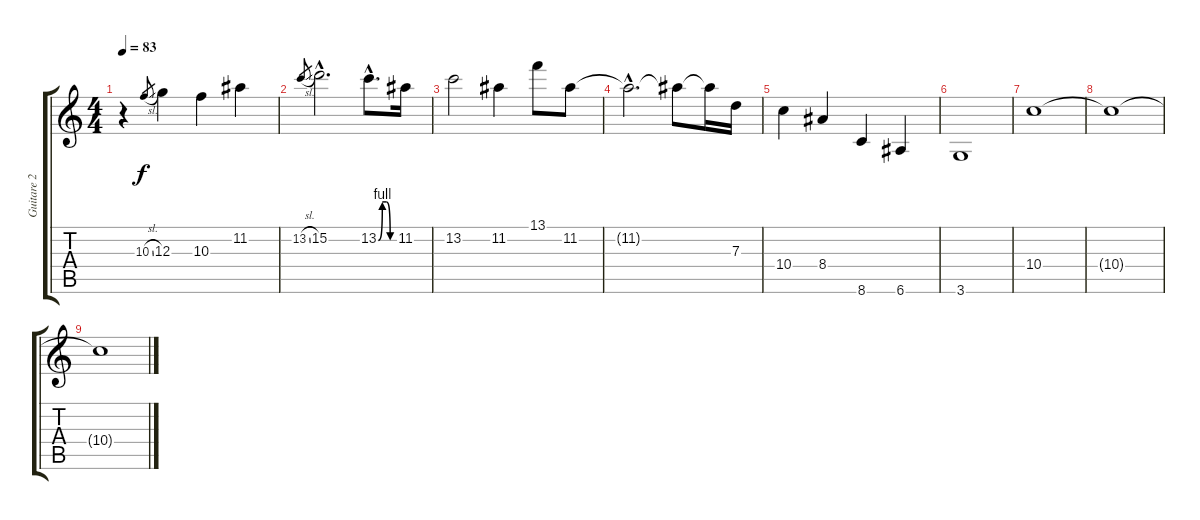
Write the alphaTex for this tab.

\track ("Guitare 2" "Guitare 2") {instrument overdrivenguitar}
\staff {score tabs}
\tuning (E4 B3 G3 D3 A2 E2) {hide}
\ts (4 4)
\tempo 83
\clef g2
\ks c
r.4{dy f} 10.3{sl}.8{gr} 12.3.4 10.3.4 11.2.4 |
13.2{sl}.8{gr} 15.2{hac}.2{d} 13.2{be (custom 0 0 15 4 30 4 45 0 60 0) hac}.8{d} 11.2.16 |
13.2.2 11.2.4 13.1.8 11.2.8 |
11.2{hac t}.2{d} 11.2{t}.8 11.2{t}.16 7.3.16 |
10.4.4{volume 10} 8.4.4 8.6.4 6.6.4 |
3.6.1 |
10.4.1{volume 9} |
10.4{t}.1 |
10.4{t}.1
